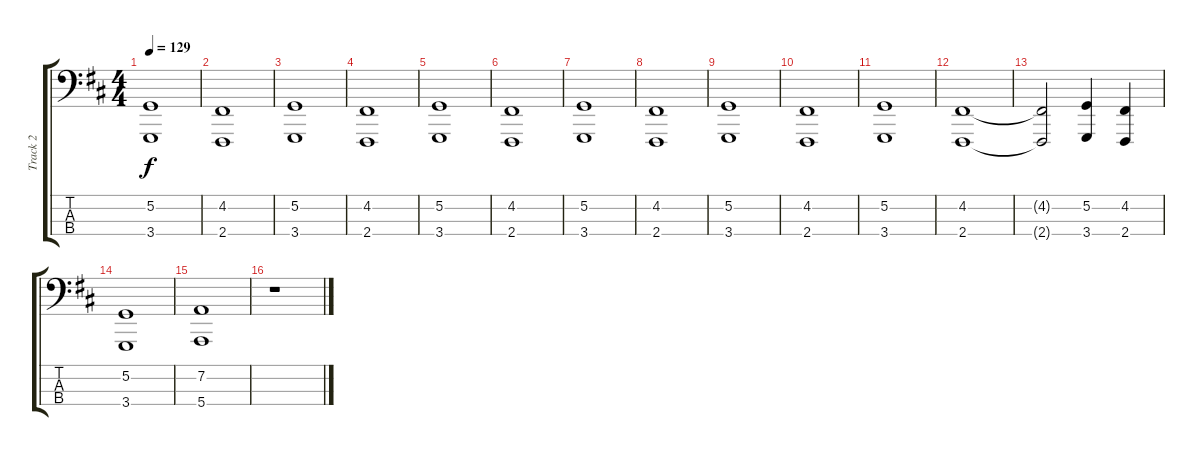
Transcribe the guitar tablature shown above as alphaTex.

\track ("Track 2" "Track 2") {instrument acousticgrandpiano}
\staff {score tabs}
\tuning (G2 D2 A1 E1) {hide}
\ts (4 4)
\tempo 129
\clef f4
\ks bminor
(5.2 3.4).1{dy f} |
(4.2 2.4).1 |
(5.2 3.4).1 |
(4.2 2.4).1 |
(5.2 3.4).1 |
(4.2 2.4).1 |
(5.2 3.4).1 |
(4.2 2.4).1 |
(5.2 3.4).1 |
(4.2 2.4).1 |
(5.2 3.4).1 |
(4.2 2.4).1 |
(4.2{t} 2.4{t}).2 (5.2 3.4).4 (4.2 2.4).4 |
(5.2 3.4).1 |
(7.2 5.4).1 |
r.1
